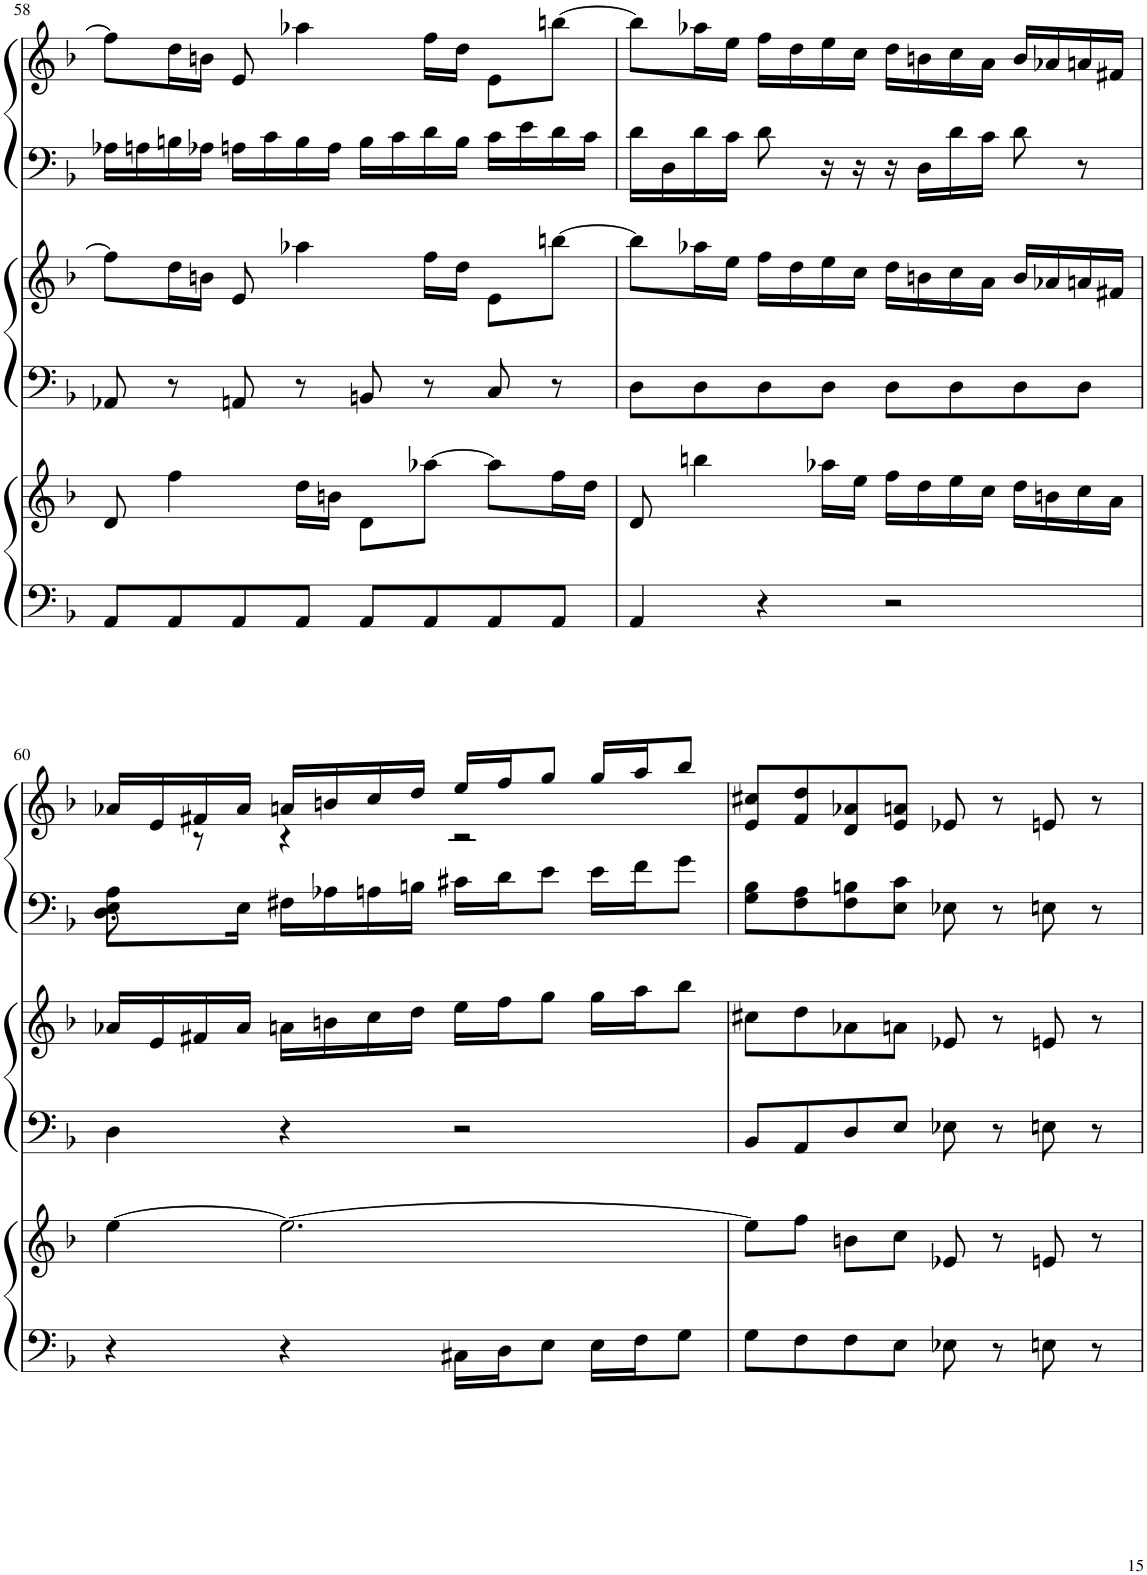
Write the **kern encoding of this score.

**kern	**kern	**kern	**kern	**kern	**kern
*part3	*part3	*part2	*part2	*part1	*part1
*staff6	*staff5	*staff4	*staff3	*staff2	*staff1
*I"Harp	*	*I"Harp	*	*I"Harp	*
*I'Hp	*	*I'Hp	*	*I'Hp	*
!!LO:PB:g=z
*clefF4	*clefG2	*clefF4	*clefG2	*clefF4	*clefG2
*k[b-]	*k[b-]	*k[b-]	*k[b-]	*k[b-]	*k[b-]
*M4/4	*M4/4	*M4/4	*M4/4	*M4/4	*M4/4
=58	=58	=58	=58	=58	=58
8AA/L	8d/	8AA-X/	8ff\L]	16A-X\LL	8ff\L]
.	.	.	.	16An\	.
8AA/	4ff\	8r	16dd\L	16Bn\	16dd\L
.	.	.	16bn\JJ	16A-X\JJ	16bn\JJ
8AA/	.	8AAn/	8e/	16An\LL	8e/
.	.	.	.	16c\	.
8AA/J	16dd\LL	8r	4aa-X\	16B\	4aa-X\
.	16bn\JJ	.	.	16A\JJ	.
8AA/L	8d\L	8BBn/	.	16B\LL	.
.	.	.	.	16c\	.
8AA/	[8aa-X\J	8r	16ff\LL	16d\	16ff\LL
.	.	.	16dd\JJ	16B\JJ	16dd\JJ
8AA/	8aa-\L]	8C/	8e\L	16c\LL	8e\L
.	.	.	.	16e\	.
8AA/J	16ff\L	8r	[8bbn\J	16d\	[8bbn\J
.	16dd\JJ	.	.	16c\JJ	.
=59	=59	=59	=59	=59	=59
4AA/	8d/	8D\L	8bb\L]	16d\LL	8bb\L]
.	.	.	.	16D\	.
.	4bbn\	8D\	16aa-X\L	16d\	16aa-X\L
.	.	.	16ee\JJ	16c\JJ	16ee\JJ
4r	.	8D\	16ff\LL	8d\	16ff\LL
.	.	.	16dd\	.	16dd\
.	16aa-X\LL	8D\J	16ee\	16r	16ee\
.	16ee\JJ	.	16cc\JJ	16r	16cc\JJ
2r	16ff\LL	8D\L	16dd\LL	16r	16dd\LL
.	16dd\	.	16bn\	16D\LL	16bn\
.	16ee\	8D\	16cc\	16d\	16cc\
.	16cc\JJ	.	16a\JJ	16c\JJ	16a\JJ
.	16dd\LL	8D\	16b/LL	8d\	16b/LL
.	16bn\	.	16a-X/	.	16a-X/
.	16cc\	8D\J	16an/	8r	16an/
.	16a\JJ	.	16f#X/JJ	.	16f#X/JJ
!!LO:LB:g=z
=60	=60	=60	=60	=60	=60
*	*	*	*	*^	*^
4r	[4ee\	4D\	16a-X/LL	8E\ 8A\	8.D\L	16a-X/LL	8ryy
.	.	.	16e/	.	.	16e/	.
.	.	.	16f#X/	2..ryy	.	16f#X/	8r
.	.	.	16a-/JJ	.	16E\Jk	16a-/JJ	.
4r	2.ee\_	4r	16an\LL	.	16F#X\LL	16an/LL	4r
.	.	.	16bn\	.	16A-X\	16bn/	.
.	.	.	16cc\	.	16An\	16cc/	.
.	.	.	16dd\JJ	.	16Bn\JJ	16dd/JJ	.
16C#X\LL	.	2r	16ee\LL	.	16c#X\LL	16ee/LL	2r
16D\J	.	.	16ff\J	.	16d\J	16ff/J	.
8E\J	.	.	8gg\J	.	8e\J	8gg/J	.
16E\LL	.	.	16gg\LL	.	16e\LL	16gg/LL	.
16F\J	.	.	16aa\J	.	16f\J	16aa/J	.
8G\J	.	.	8bb-\J	.	8g\J	8bb-/J	.
*	*	*	*	*v	*v	*	*
*	*	*	*	*	*v	*v
=61	=61	=61	=61	=61	=61
8G\L	8ee\L]	8BB-/L	8cc#X\L	8G\ 8B-\L	8e/ 8cc#X/L
8F\	8ff\J	8AA/	8dd\	8F\ 8A\	8f/ 8dd/
8F\	8bn\L	8D/	8a-X\	8F\ 8Bn\	8d/ 8a-X/
8E\J	8cc\J	8E/J	8an\J	8E\ 8c\J	8e/ 8an/J
8E-X\	8e-X/	8E-X\	8e-X/	8E-X\	8e-X/
8r	8r	8r	8r	8r	8r
8En\	8en/	8En\	8en/	8En\	8en/
8r	8r	8r	8r	8r	8r
=	=	=	=	=	=
*-	*-	*-	*-	*-	*-
